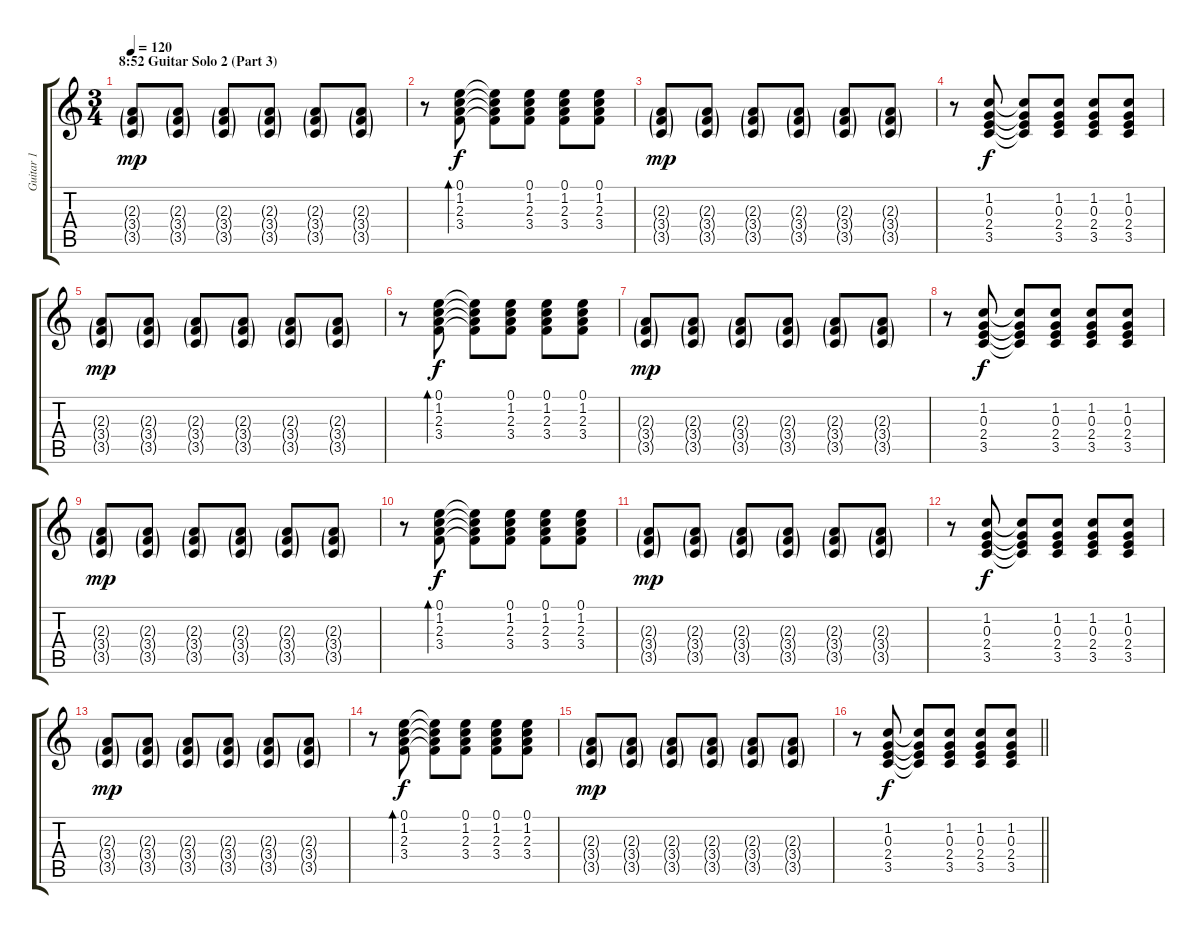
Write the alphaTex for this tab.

\track ("Guitar 1" "Guitar 1") {instrument acousticguitarsteel}
\staff {score tabs}
\tuning (E4 B3 G3 D3 A2 D2) {hide}
\ts (3 4)
\section ("" "8:52 Guitar Solo 2 (Part 3)")
\tempo 120
\clef g2
\ks c
(2.3{g} 3.4{g} 3.5{g}).8{dy mp} (2.3{g} 3.4{g} 3.5{g}).8 (2.3{g} 3.4{g} 3.5{g}).8 (2.3{g} 3.4{g} 3.5{g}).8 (2.3{g} 3.4{g} 3.5{g}).8 (2.3{g} 3.4{g} 3.5{g}).8 |
r.8 (0.1 1.2 2.3 3.4).8{bd 240 dy f} (0.1{t} 1.2{t} 2.3{t} 3.4{t}).8 (0.1 1.2 2.3 3.4).8 (0.1 1.2 2.3 3.4).8 (0.1 1.2 2.3 3.4).8 |
(2.3{g} 3.4{g} 3.5{g}).8{dy mp} (2.3{g} 3.4{g} 3.5{g}).8 (2.3{g} 3.4{g} 3.5{g}).8 (2.3{g} 3.4{g} 3.5{g}).8 (2.3{g} 3.4{g} 3.5{g}).8 (2.3{g} 3.4{g} 3.5{g}).8 |
r.8 (1.2 0.3 2.4 3.5).8{dy f} (1.2{t} 0.3{t} 2.4{t} 3.5{t}).8 (1.2 0.3 2.4 3.5).8 (1.2 0.3 2.4 3.5).8 (1.2 0.3 2.4 3.5).8 |
(2.3{g} 3.4{g} 3.5{g}).8{dy mp} (2.3{g} 3.4{g} 3.5{g}).8 (2.3{g} 3.4{g} 3.5{g}).8 (2.3{g} 3.4{g} 3.5{g}).8 (2.3{g} 3.4{g} 3.5{g}).8 (2.3{g} 3.4{g} 3.5{g}).8 |
r.8 (0.1 1.2 2.3 3.4).8{bd 240 dy f} (0.1{t} 1.2{t} 2.3{t} 3.4{t}).8 (0.1 1.2 2.3 3.4).8 (0.1 1.2 2.3 3.4).8 (0.1 1.2 2.3 3.4).8 |
(2.3{g} 3.4{g} 3.5{g}).8{dy mp} (2.3{g} 3.4{g} 3.5{g}).8 (2.3{g} 3.4{g} 3.5{g}).8 (2.3{g} 3.4{g} 3.5{g}).8 (2.3{g} 3.4{g} 3.5{g}).8 (2.3{g} 3.4{g} 3.5{g}).8 |
r.8 (1.2 0.3 2.4 3.5).8{dy f} (1.2{t} 0.3{t} 2.4{t} 3.5{t}).8 (1.2 0.3 2.4 3.5).8 (1.2 0.3 2.4 3.5).8 (1.2 0.3 2.4 3.5).8 |
(2.3{g} 3.4{g} 3.5{g}).8{dy mp} (2.3{g} 3.4{g} 3.5{g}).8 (2.3{g} 3.4{g} 3.5{g}).8 (2.3{g} 3.4{g} 3.5{g}).8 (2.3{g} 3.4{g} 3.5{g}).8 (2.3{g} 3.4{g} 3.5{g}).8 |
r.8 (0.1 1.2 2.3 3.4).8{bd 240 dy f} (0.1{t} 1.2{t} 2.3{t} 3.4{t}).8 (0.1 1.2 2.3 3.4).8 (0.1 1.2 2.3 3.4).8 (0.1 1.2 2.3 3.4).8 |
(2.3{g} 3.4{g} 3.5{g}).8{dy mp} (2.3{g} 3.4{g} 3.5{g}).8 (2.3{g} 3.4{g} 3.5{g}).8 (2.3{g} 3.4{g} 3.5{g}).8 (2.3{g} 3.4{g} 3.5{g}).8 (2.3{g} 3.4{g} 3.5{g}).8 |
r.8 (1.2 0.3 2.4 3.5).8{dy f} (1.2{t} 0.3{t} 2.4{t} 3.5{t}).8 (1.2 0.3 2.4 3.5).8 (1.2 0.3 2.4 3.5).8 (1.2 0.3 2.4 3.5).8 |
(2.3{g} 3.4{g} 3.5{g}).8{dy mp} (2.3{g} 3.4{g} 3.5{g}).8 (2.3{g} 3.4{g} 3.5{g}).8 (2.3{g} 3.4{g} 3.5{g}).8 (2.3{g} 3.4{g} 3.5{g}).8 (2.3{g} 3.4{g} 3.5{g}).8 |
r.8 (0.1 1.2 2.3 3.4).8{bd 240 dy f} (0.1{t} 1.2{t} 2.3{t} 3.4{t}).8 (0.1 1.2 2.3 3.4).8 (0.1 1.2 2.3 3.4).8 (0.1 1.2 2.3 3.4).8 |
(2.3{g} 3.4{g} 3.5{g}).8{dy mp} (2.3{g} 3.4{g} 3.5{g}).8 (2.3{g} 3.4{g} 3.5{g}).8 (2.3{g} 3.4{g} 3.5{g}).8 (2.3{g} 3.4{g} 3.5{g}).8 (2.3{g} 3.4{g} 3.5{g}).8 |
\barLineRight lightlight
r.8 (1.2 0.3 2.4 3.5).8{dy f} (1.2{t} 0.3{t} 2.4{t} 3.5{t}).8 (1.2 0.3 2.4 3.5).8 (1.2 0.3 2.4 3.5).8 (1.2 0.3 2.4 3.5).8
